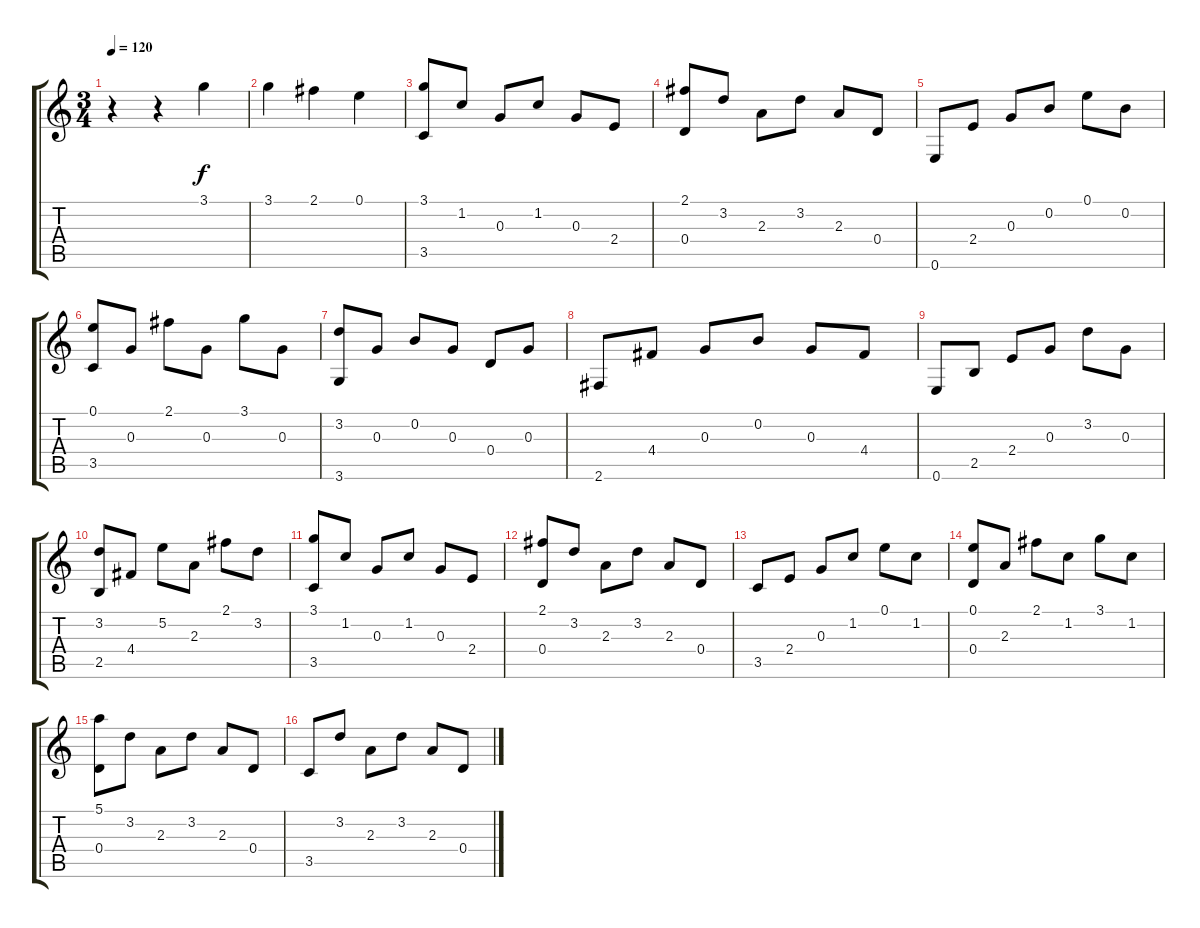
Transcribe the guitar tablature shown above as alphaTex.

\track "" {instrument acousticguitarnylon}
\staff {score tabs}
\tuning (E4 B3 G3 D3 A2 E2) {hide}
\ts (3 4)
\tempo 120
\clef g2
\ks c
r.4{dy f instrument acousticguitarnylon} r.4 3.1.4 |
3.1.4 2.1.4 0.1.4 |
(3.1 3.5).8 1.2.8 0.3.8 1.2.8 0.3.8 2.4.8 |
(2.1 0.4).8 3.2.8 2.3.8 3.2.8 2.3.8 0.4.8 |
0.6.8 2.4.8 0.3.8 0.2.8 0.1.8 0.2.8 |
(0.1 3.5).8 0.3.8 2.1.8 0.3.8 3.1.8 0.3.8 |
(3.2 3.6).8 0.3.8 0.2.8 0.3.8 0.4.8 0.3.8 |
2.6.8 4.4.8 0.3.8 0.2.8 0.3.8 4.4.8 |
0.6.8 2.5.8 2.4.8 0.3.8 3.2.8 0.3.8 |
(3.2 2.5).8 4.4.8 5.2.8 2.3.8 2.1.8 3.2.8 |
(3.1 3.5).8 1.2.8 0.3.8 1.2.8 0.3.8 2.4.8 |
(2.1 0.4).8 3.2.8 2.3.8 3.2.8 2.3.8 0.4.8 |
3.5.8 2.4.8 0.3.8 1.2.8 0.1.8 1.2.8 |
(0.1 0.4).8 2.3.8 2.1.8 1.2.8 3.1.8 1.2.8 |
(5.1 0.4).8 3.2.8 2.3.8 3.2.8 2.3.8 0.4.8 |
3.5.8 3.2.8 2.3.8 3.2.8 2.3.8 0.4.8
